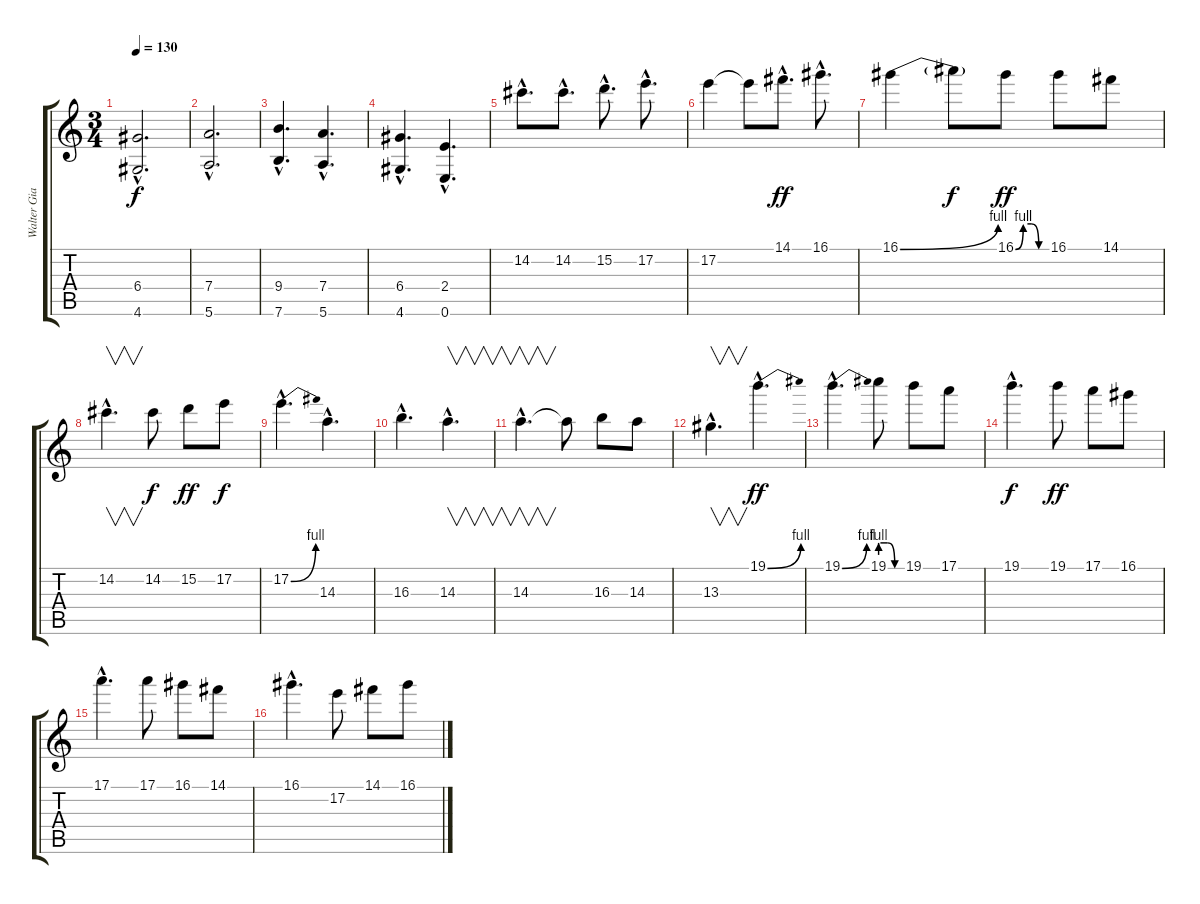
\track ("Walter Giardino" "Walter Gia") {instrument overdrivenguitar}
\staff {score tabs}
\tuning (E4 B3 G3 D3 A2 E2) {hide}
\ts (3 4)
\tempo 130
\clef g2
\ks c
(6.4{hac} 4.6{hac}).2{d dy f} |
(7.4{hac} 5.6{hac}).2{d} |
(9.4{hac} 7.6{hac}).4{d} (7.4{hac} 5.6{hac}).4{d} |
(6.4{hac} 4.6{hac}).4{d} (2.4{hac} 0.6{hac}).4{d} |
14.2{hac}.8{d} 14.2{hac}.8{d} 15.2{hac}.8{d} 17.2{hac}.8{d} |
17.2.4 17.2{t}.8 14.1{hac}.8{d dy ff} 16.1{hac}.8{d} |
16.1{be (bend 0 0 60 4)}.4 16.1{t}.8{dy f} 16.1{be (custom 0 0 15 4 30 4 45 0 60 0)}.8{dy ff} 16.1.8 14.1.8 |
14.2{hac}.4{v d} 14.2.8{dy f} 15.2.8{dy ff} 17.2.8{dy f} |
17.2{be (bend 0 0 60 4) hac}.4{d} 14.3{hac}.4{d} |
16.3{hac}.4{d} 14.3{hac}.4{v d} |
14.3{hac}.4{v d} 14.3{t}.8 16.3.8 14.3.8 |
13.3{hac}.4{v d} 19.1{be (bend 0 0 60 4) hac}.4{d dy ff} |
19.1{be (bend 0 0 60 4) hac}.4{d} 19.1{be (custom 0 4 20 4 40 0 60 0)}.8 19.1.8 17.1.8 |
19.1{hac}.4{d dy f} 19.1.8{dy ff} 17.1.8 16.1.8 |
17.1{hac}.4{d} 17.1.8 16.1.8 14.1.8 |
16.1{hac}.4{d} 17.2.8 14.1.8 16.1.8
